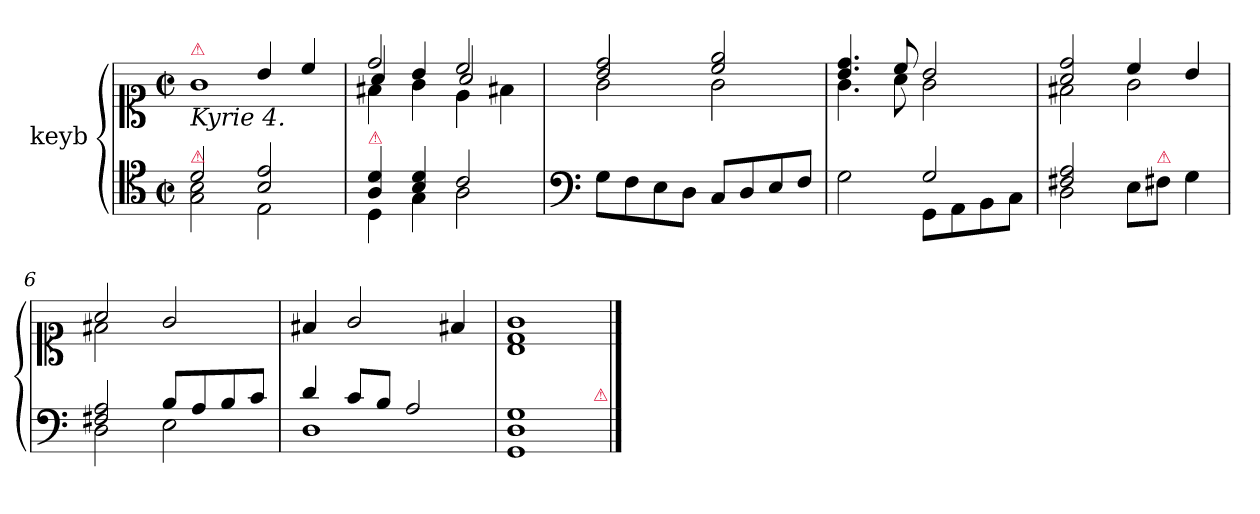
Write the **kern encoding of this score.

**kern	**kern
*part1	*part1
*staff2	*staff1
*I"keyb	*
*clefC4	*clefC1
*k[]	*k[]
*M2/2	*M2/2
*met(c|)	*met(c|)
=1	=1
*^	*^
!	!	!LO:TX:a:color=crimson:t=⚠	!
!	!	!LO:TX:b:i:t=Kyrie 4.	!
!LO:TX:a:color=crimson:t=⚠	!	!	!
2d	2G\ 2B\	2ryy	1g
2B/ 2e/	2E\	4b/	.
.	.	4cc/	.
=2	=2	=2	=2
*	*	*	*^
!	!	!LO:TX:b:color=crimson:t=⚠	!	!
4A/ 4d/	4D\	2dd/	4a/	4f#X\
4B/ 4d/	4G\	.	4b/	4g\
2c/	2A\	2cc/	2a/	4e\
.	.	.	.	4f#X\
*v	*v	*	*	*
*	*v	*v	*v
=3	=3
*clefF4	*
*	*^
8G\L	2b/ 2dd/	2g\
8F\	.	.
8E\	.	.
8D\J	.	.
8C/L	2cc/ 2ee/	2g\
8D/	.	.
8E/	.	.
8F/J	.	.
=4	=4	=4
*^	*	*
2G\	2ryy	4.b/ 4.dd/	4.g\
.	.	8cc/	8a\
2G/	8GG\L	2b/	2g\
.	8AA\	.	.
.	8BB\	.	.
.	8C\J	.	.
=5	=5	=5	=5
2F#X/ 2A/	2D\	2a/ 2dd/	2f#X\
2ryy	8E\L	4cc/	2g\
!	!LO:TX:a:color=crimson:t=⚠	!	!
.	8F#X\J	.	.
.	4G\	4b/	.
=6	=6	=6	=6
2F#X/ 2A/	2D\	2a/	2f#X\
8B/L	2E\	2g/	2ryy
8A/	.	.	.
8B/	.	.	.
8c/J	.	.	.
*	*	*v	*v
=7	=7	=7
4d/	1D	4f#X/
8c/L	.	2g/
8B/J	.	.
2A/	.	.
.	.	4f#X/
*v	*v	*
=8	=8
1GG 1D 1G	1B 1d 1g
!LO:TX:a:color=crimson:t=⚠	!
==	==
*-	*-
